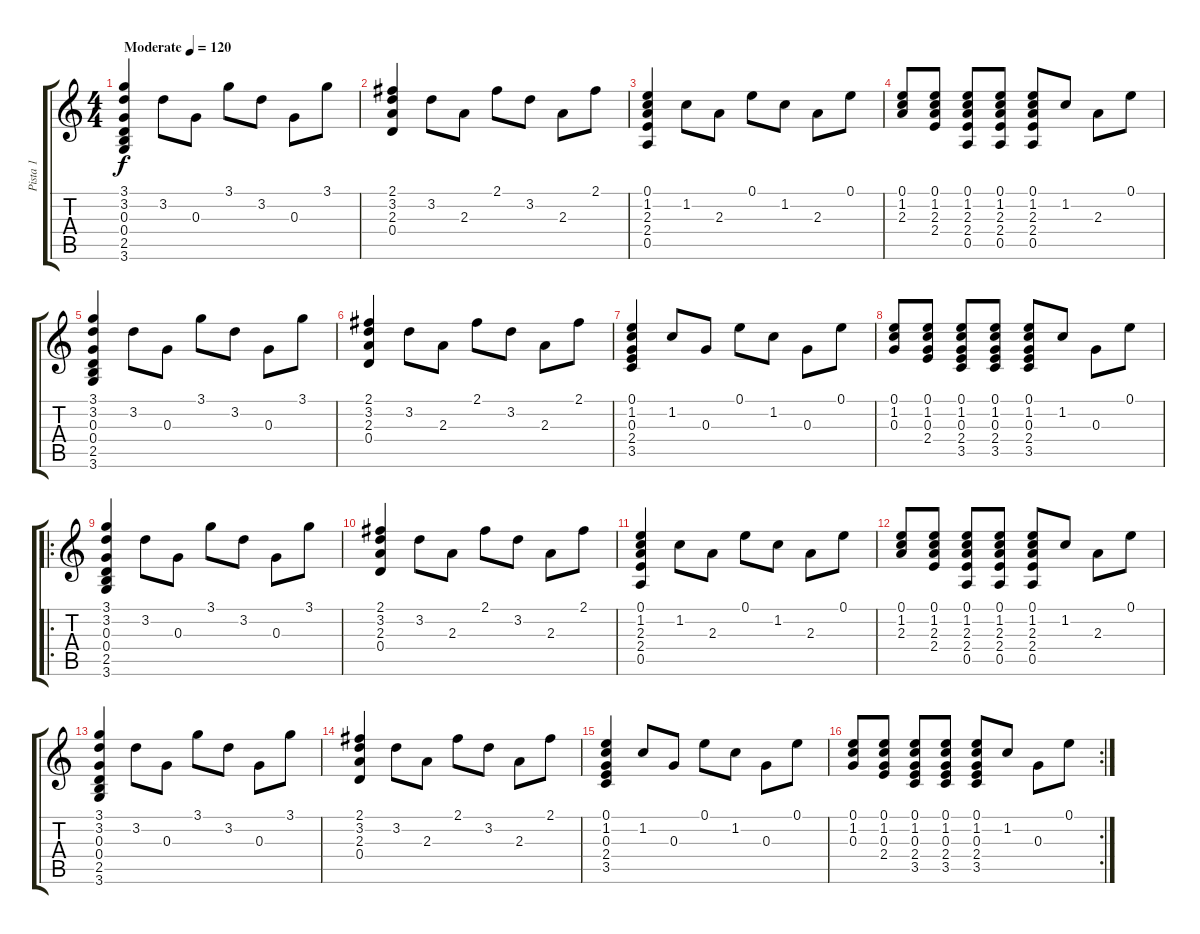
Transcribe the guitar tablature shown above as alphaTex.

\track ("Pista 1" "Pista 1") {instrument acousticguitarsteel}
\staff {score tabs}
\tuning (E4 B3 G3 D3 A2 E2) {hide}
\ts (4 4)
\tempo (120 "Moderate")
\clef g2
\ks c
(3.1 3.2 0.3 0.4 2.5 3.6).4{dy f instrument acousticguitarsteel} 3.2.8 0.3.8 3.1.8 3.2.8 0.3.8 3.1.8 |
(2.1 3.2 2.3 0.4).4 3.2.8 2.3.8 2.1.8 3.2.8 2.3.8 2.1.8 |
(0.1 1.2 2.3 2.4 0.5).4 1.2.8 2.3.8 0.1.8 1.2.8 2.3.8 0.1.8 |
(0.1 1.2 2.3).8 (0.1 1.2 2.3 2.4).8 (0.1 1.2 2.3 2.4 0.5).8 (0.1 1.2 2.3 2.4 0.5).8 (0.1 1.2 2.3 2.4 0.5).8 1.2.8 2.3.8 0.1.8 |
(3.1 3.2 0.3 0.4 2.5 3.6).4 3.2.8 0.3.8 3.1.8 3.2.8 0.3.8 3.1.8 |
(2.1 3.2 2.3 0.4).4 3.2.8 2.3.8 2.1.8 3.2.8 2.3.8 2.1.8 |
(0.1 1.2 0.3 2.4 3.5).4 1.2.8 0.3.8 0.1.8 1.2.8 0.3.8 0.1.8 |
(0.1 1.2 0.3).8 (0.1 1.2 0.3 2.4).8 (0.1 1.2 0.3 2.4 3.5).8 (0.1 1.2 0.3 2.4 3.5).8 (0.1 1.2 0.3 2.4 3.5).8 1.2.8 0.3.8 0.1.8 |
\ro
(3.1 3.2 0.3 0.4 2.5 3.6).4 3.2.8 0.3.8 3.1.8 3.2.8 0.3.8 3.1.8 |
(2.1 3.2 2.3 0.4).4 3.2.8 2.3.8 2.1.8 3.2.8 2.3.8 2.1.8 |
(0.1 1.2 2.3 2.4 0.5).4 1.2.8 2.3.8 0.1.8 1.2.8 2.3.8 0.1.8 |
(0.1 1.2 2.3).8 (0.1 1.2 2.3 2.4).8 (0.1 1.2 2.3 2.4 0.5).8 (0.1 1.2 2.3 2.4 0.5).8 (0.1 1.2 2.3 2.4 0.5).8 1.2.8 2.3.8 0.1.8 |
(3.1 3.2 0.3 0.4 2.5 3.6).4 3.2.8 0.3.8 3.1.8 3.2.8 0.3.8 3.1.8 |
(2.1 3.2 2.3 0.4).4 3.2.8 2.3.8 2.1.8 3.2.8 2.3.8 2.1.8 |
(0.1 1.2 0.3 2.4 3.5).4 1.2.8 0.3.8 0.1.8 1.2.8 0.3.8 0.1.8 |
\rc 2
(0.1 1.2 0.3).8 (0.1 1.2 0.3 2.4).8 (0.1 1.2 0.3 2.4 3.5).8 (0.1 1.2 0.3 2.4 3.5).8 (0.1 1.2 0.3 2.4 3.5).8 1.2.8 0.3.8 0.1.8
